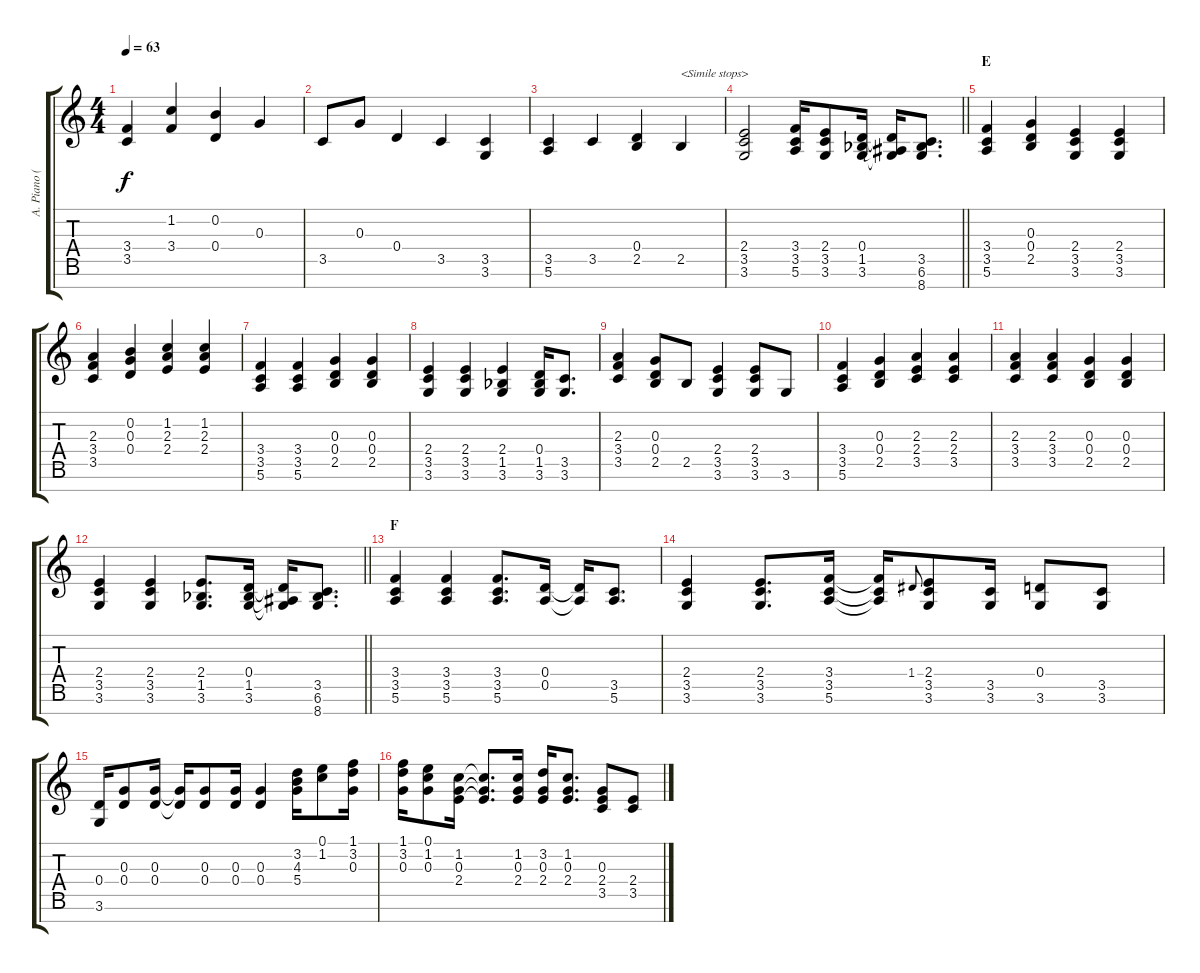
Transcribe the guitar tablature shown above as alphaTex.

\track ("A. Piano (Right Hand)" "A. Piano (") {instrument acousticgrandpiano}
\staff {score tabs}
\tuning (E5 B4 G4 D4 A3 E3 B2) {hide}
\ts (4 4)
\tempo 63
\clef g2
\ks c
(3.4 3.5).4{dy f} (1.2 3.4).4 (0.2 0.4).4 0.3.4 |
3.5.8 0.3.8 0.4.4 3.5.4 (3.5 3.6).4 |
(3.5 5.6).4 3.5.4 (0.4 2.5).4 2.5.4{txt "<Simile stops>"} |
\barLineRight lightlight
(2.4 3.5 3.6).2 (3.4 3.5 5.6).16 (2.4 3.5 3.6).8 (0.4 1.5{acc b} 3.6).16 (0.4{t} 1.5{t} 3.6{t}).16 (3.5 6.6{acc b} 8.7).8{d} |
\section ("" "E")
(3.4 3.5 5.6).4 (0.3 0.4 2.5).4 (2.4 3.5 3.6).4 (2.4 3.5 3.6).4 |
(2.3 3.4 3.5).4 (0.2 0.3 0.4).4 (1.2 2.3 2.4).4 (1.2 2.3 2.4).4 |
(3.4 3.5 5.6).4 (3.4 3.5 5.6).4 (0.3 0.4 2.5).4 (0.3 0.4 2.5).4 |
(2.4 3.5 3.6).4 (2.4 3.5 3.6).4 (2.4 1.5{acc b} 3.6).4 (0.4 1.5{acc b} 3.6).16 (3.5 3.6).8{d} |
(2.3 3.4 3.5).4 (0.3 0.4 2.5).8 2.5.8 (2.4 3.5 3.6).4 (2.4 3.5 3.6).8 3.6.8 |
(3.4 3.5 5.6).4 (0.3 0.4 2.5).4 (2.3 2.4 3.5).4 (2.3 2.4 3.5).4 |
(2.3 3.4 3.5).4 (2.3 3.4 3.5).4 (0.3 0.4 2.5).4 (0.3 0.4 2.5).4 |
\barLineRight lightlight
(2.4 3.5 3.6).4 (2.4 3.5 3.6).4 (2.4 1.5{acc b} 3.6).8{d} (0.4 1.5{acc b} 3.6).16 (0.4{t} 1.5{t} 3.6{t}).16 (3.5 6.6{acc b} 8.7).8{d} |
\section ("" "F")
(3.4 3.5 5.6).4 (3.4 3.5 5.6).4 (3.4 3.5 5.6).8{d} (0.4 0.5).16 (0.4{t} 0.5{t}).16 (3.5 5.6).8{d} |
(2.4 3.5 3.6).4 (2.4 3.5 3.6).8{d} (3.4 3.5 5.6).16 (3.4{t} 3.5{t} 5.6{t}).16 1.4.8{gr onbeat} (2.4 3.5 3.6).8 (3.5 3.6).16 (0.4 3.6).8 (3.5 3.6).8 |
(0.4 3.6).16 (0.3 0.4).8 (0.3 0.4).16 (0.3{t} 0.4{t}).16 (0.3 0.4).8 (0.3 0.4).16 (0.3 0.4).4 (3.2 4.3 5.4).16 (0.1 1.2).8 (1.1 3.2 0.3).16 |
(1.1 3.2 0.3).16 (0.1 1.2 0.3).8 (1.2 0.3 2.4).16 (1.2{t} 0.3{t} 2.4{t}).8{d} (1.2 0.3 2.4).16 (3.2 0.3 2.4).16 (1.2 0.3 2.4).8{d} (0.3 2.4 3.5).8 (2.4 3.5).8
